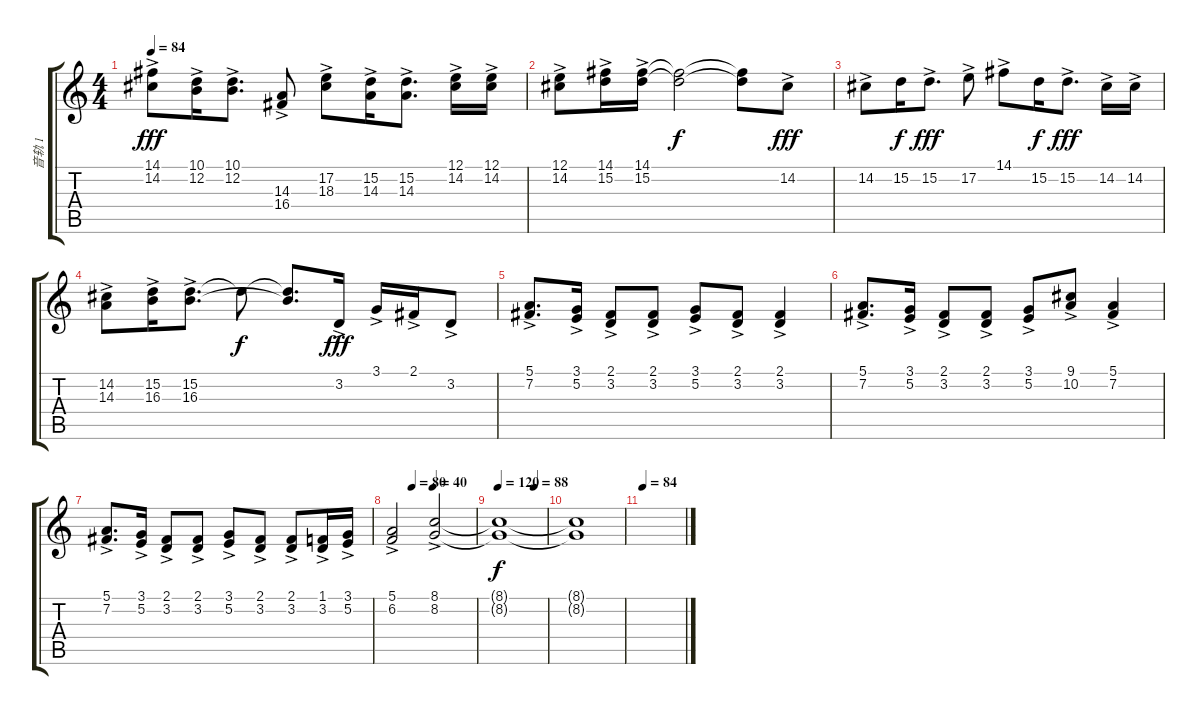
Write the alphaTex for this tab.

\track ("音轨 1" "音轨 1") {instrument oboe}
\staff {score tabs}
\tuning (E4 B3 G3 D3 A2 E2) {hide}
\ts (4 4)
\tempo 84
\clef g2
\ks c
(14.1{ac} 14.2).8{dy fff} (10.1{ac} 12.2{ac}).16 (10.1{ac} 12.2{ac}).8{d} (14.3{ac} 16.4).8 (17.2{ac} 18.3).8 (15.2{ac} 14.3).16 (15.2{ac} 14.3).8{d} (12.1 14.2{ac}).16 (12.1 14.2{ac}).16 |
(12.1 14.2{ac}).8 (14.1 15.2{ac}).16 (14.1 15.2{ac}).16 (14.1{t} 15.2{t}).2{dy f} (14.1{t} 15.2{t}).8 14.2{ac}.8{dy fff} |
14.2{ac}.8 15.2.16{dy f} 15.2{ac}.8{d dy fff} 17.2{ac}.8 14.1{ac}.8 15.2.16{dy f} 15.2{ac}.8{d dy fff} 14.2{ac}.16 14.2{ac}.16 |
(14.2{ac} 14.3).8 (15.2{ac} 16.3).16 (15.2{ac} 16.3).8{d} 15.2{t}.8{dy f} (15.2{t} 16.3{t}).8{d} 3.2{ac}.16{dy fff} 3.1{ac}.16 2.1{ac}.16 3.2{ac}.8 |
(5.1 7.2{ac}).8{d} (3.1 5.2{ac}).16 (2.1 3.2{ac}).8 (2.1 3.2{ac}).8 (3.1 5.2{ac}).8 (2.1 3.2{ac}).8 (2.1 3.2{ac}).4 |
(5.1 7.2{ac}).8{d} (3.1 5.2{ac}).16 (2.1 3.2{ac}).8 (2.1 3.2{ac}).8 (3.1 5.2{ac}).8 (9.1 10.2{ac}).8 (5.1 7.2{ac}).4 |
(5.1 7.2{ac}).8{d} (3.1 5.2{ac}).16 (2.1 3.2{ac}).8 (2.1 3.2{ac}).8 (3.1 5.2{ac}).8 (2.1 3.2{ac}).8 (2.1 3.2{ac}).8 (1.1{ac} 3.2).16 (3.1{ac} 5.2).16 |
\tempo (40 0.5)
\tempo (80 0.25)
(5.1 6.2{ac}).2 (8.1 8.2{ac}).2{volume 1} |
\tempo (88 0.75)
\tempo 120
(8.1{t} 8.2{t}).1{dy f} |
(8.1{t} 8.2{t}).1 |
\tempo 84
